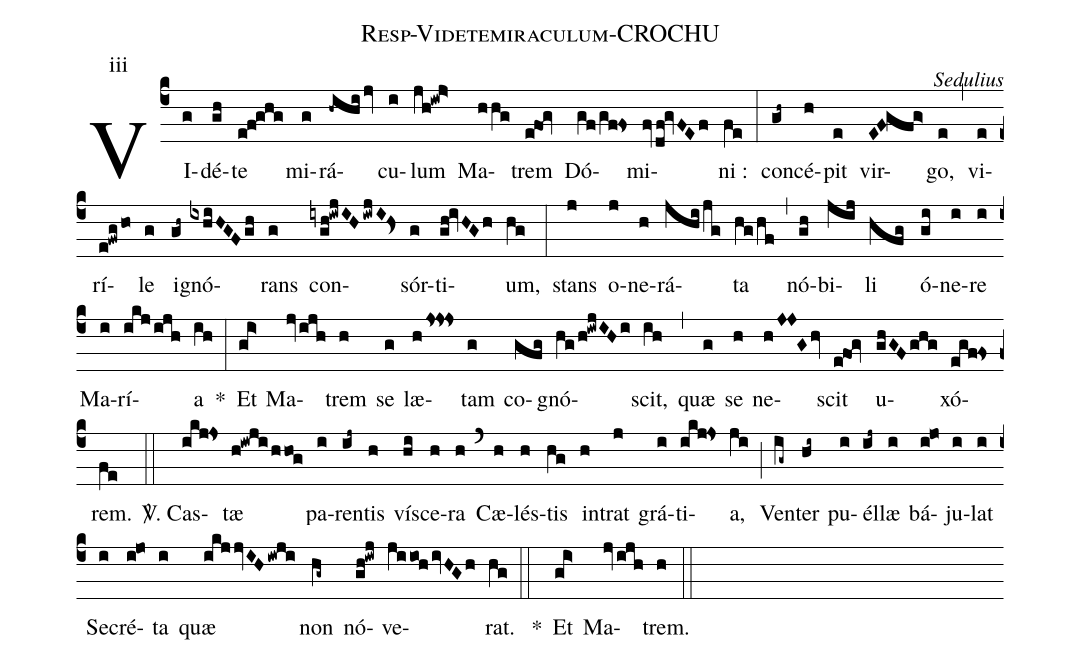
name: Resp-Videtemiraculum-CROCHU;
commentary: Sedulius;
annotation: iii;
%%
(c4) VI(g)dé(gh)te(e!f!ghg) mi(g)rá(-hihi/jv)cu(i)lum(jh!iwj>) Ma(hhg)trem(e!fog) Dó(gf/gf!Fs)mi(fv/df!gvFEf)ni :(fe) (:) con(gh~)cé(h)pit(e) vir(EF!gfg>)go,(e) (,) vi(e)rí(e!fwg/ho)le(g) i(gh~)gnó(ixhiHGFgh)rans(g) con(iygh!iwjIH/iwjI!Hs>)sór(g)ti(gh!ivHGh)um,(hg) (:) stans(j) o(j)ne(h)rá(jhi/jg)ta(hg/hf) (,) nó(gh)bi(jij)li(hfg) ó(gi)ne(i)re(i) Ma(i)rí(ikj/ijh)a(ih) *(:) Et(gi>) Ma(jv/ijh)trem(h) se(g) læ(hJs!Js!Js)tam(g) co(gfg)gnó(hg/h!iwjIHi)scit,(ih) (,) quæ(g) se(h) ne(hJ!J!Ghv)scit(e!fog) u(ghGFghg)xó(egf!Fs)rem.(fe) (::)

<sp>V/</sp>. Cas(ikj!Js)tæ(h!iwji/hhog) pa(i)ren(ij~)tis(h) ví(hi)sce(h)ra(h) (`) Cæ(h)lés(h)tis(hg) in(h)trat(j) grá(i)ti(ikj!Js)a,(ji) (;) Ven(ig~)ter(hi~) pu(i)él(ij~)læ(i) bá(i!jo)ju(i)lat(i) Se(i)cré(i!jo)ta(i) quæ(ikjjvIH/iwji) non(hg~) nó(gh!iwj)ve(jiioh/ivHGh)rat.(hg) (::)
*() Et(gi>) Ma(jv/ijh)trem.(h) (::)
